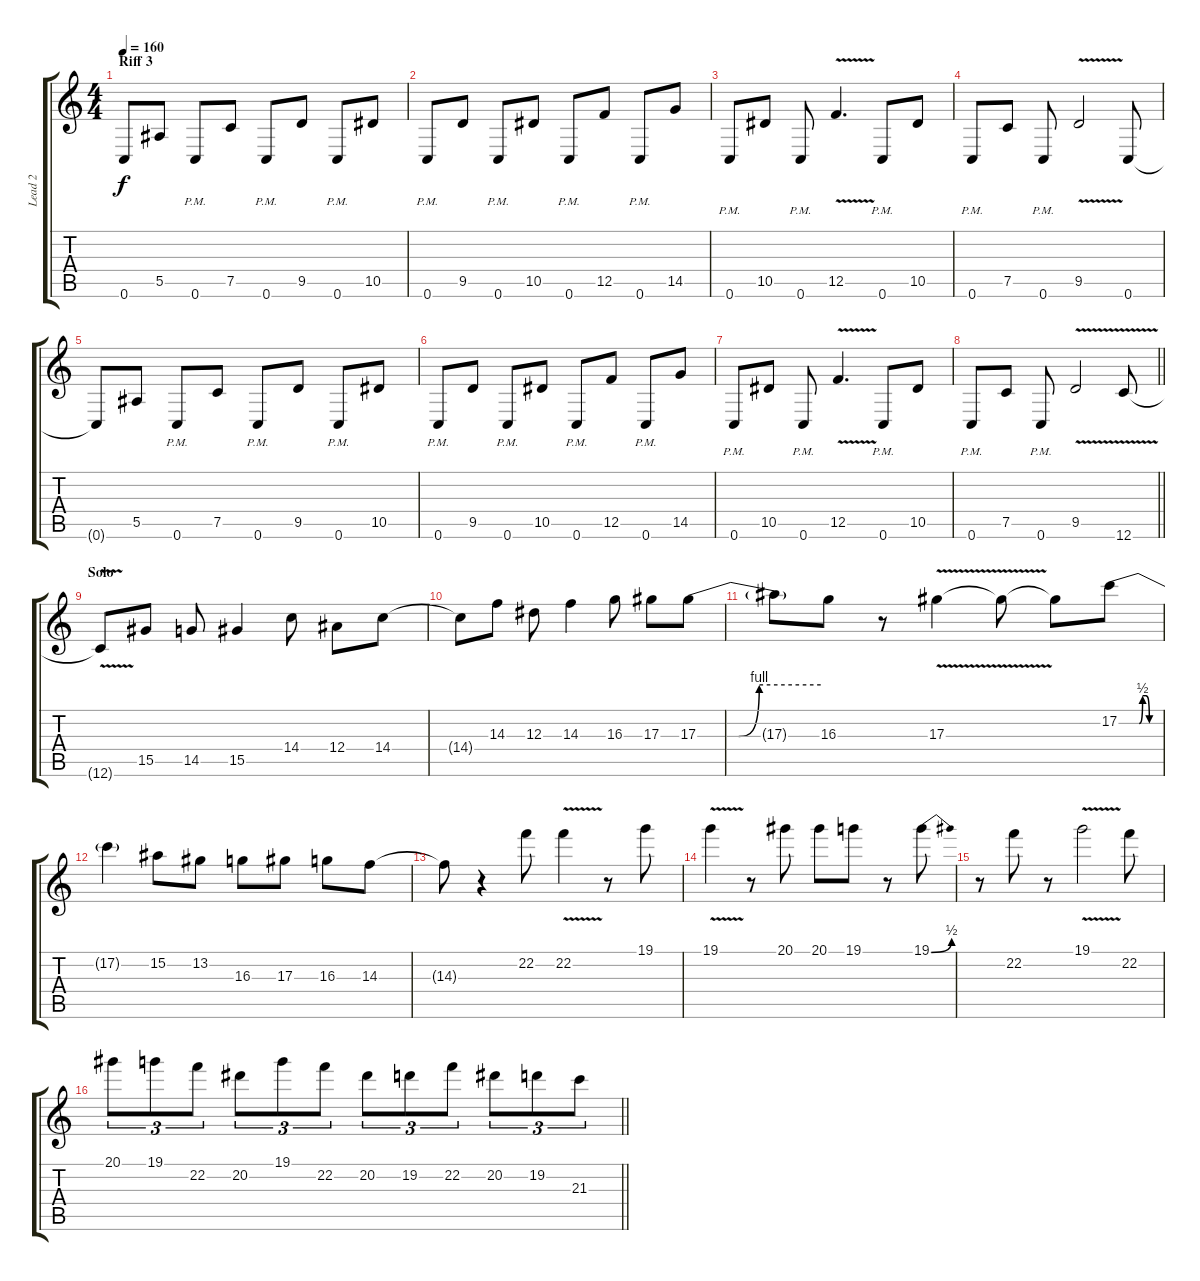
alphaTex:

\track ("Lead 2" "Lead 2") {instrument distortionguitar}
\staff {score tabs}
\tuning (C4 G3 Eb3 Bb2 F2 C2) {hide}
\ts (4 4)
\section ("" "Riff 3")
\tempo 160
\clef g2
\ks c
0.6{t}.8{dy f} 5.5.8 0.6{pm}.8 7.5.8 0.6{pm}.8 9.5.8 0.6{pm}.8 10.5.8 |
0.6{pm}.8 9.5.8 0.6{pm}.8 10.5.8 0.6{pm}.8 12.5.8 0.6{pm}.8 14.5.8 |
0.6{pm}.8 10.5.8 0.6{pm}.8 12.5{v}.4{d} 0.6{pm}.8 10.5.8 |
0.6{pm}.8 7.5.8 0.6{pm}.8 9.5{v}.2 0.6.8 |
0.6{t}.8 5.5.8 0.6{pm}.8 7.5.8 0.6{pm}.8 9.5.8 0.6{pm}.8 10.5.8 |
0.6{pm}.8 9.5.8 0.6{pm}.8 10.5.8 0.6{pm}.8 12.5.8 0.6{pm}.8 14.5.8 |
0.6{pm}.8 10.5.8 0.6{pm}.8 12.5{v}.4{d} 0.6{pm}.8 10.5.8 |
\barLineRight lightlight
0.6{pm}.8 7.5.8 0.6{pm}.8 9.5{v}.2 12.6{v}.8 |
\section ("" "Solo")
12.6{t}.8 15.5.8 14.5.8 15.5.4 14.4.8 12.4.8 14.4.8 |
14.4{t}.8 14.3.8 12.3.8 14.3.4 16.3.8 17.3.8 17.3{be (custom 0 0 20 0 30 4 60 4)}.8 |
17.3{t}.8 16.3.8 r.8 17.3{v}.4 17.3{t}.8 17.3{t}.8 17.2{be (custom 0 0 30 0 35 2 40 2 45 0 60 0)}.8 |
17.2{t}.4 15.2.8 13.2.8 16.3.8 17.3.8 16.3.8 14.3.8 |
14.3{t}.8 r.4 22.2.8 22.2{v}.4 r.8 19.1.8 |
19.1{v}.4 r.8 20.1.8 20.1.8 19.1.8 r.8 19.1{be (bend 0 0 60 2)}.8 |
r.8 22.2.8 r.8 19.1{v}.2 22.2.8 |
\barLineRight lightlight
20.1.8{tu (3 2)} 19.1.8{tu (3 2)} 22.2.8{tu (3 2)} 20.2.8{tu (3 2)} 19.1.8{tu (3 2)} 22.2.8{tu (3 2)} 20.2.8{tu (3 2)} 19.2.8{tu (3 2)} 22.2.8{tu (3 2)} 20.2.8{tu (3 2)} 19.2.8{tu (3 2)} 21.3.8{tu (3 2)}
